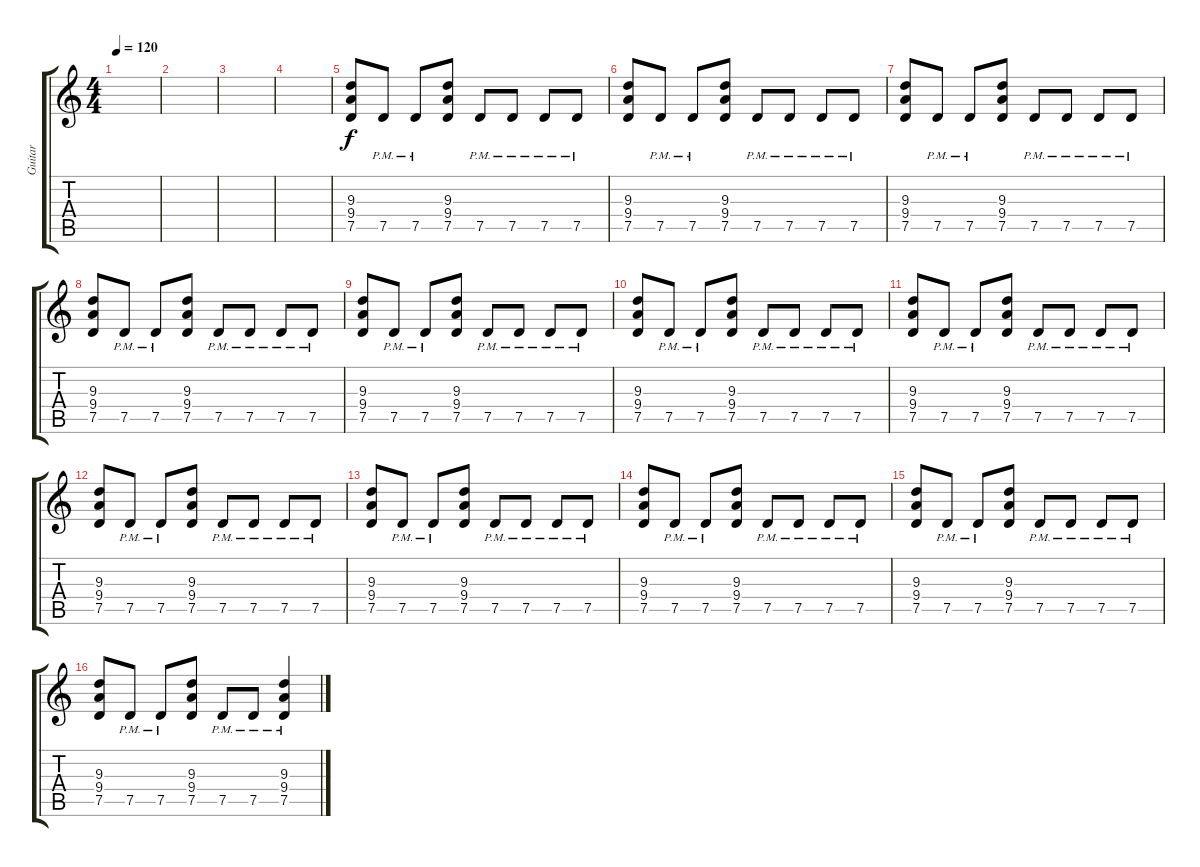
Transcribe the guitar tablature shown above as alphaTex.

\track ("Guitar" "Guitar") {instrument distortionguitar}
\staff {score tabs}
\tuning (D4 A3 F3 C3 G2 D2) {hide}
\ts (4 4)
\tempo 120
\clef g2
\ks c
|
|
|
|
(9.3 9.4 7.5).8 7.5{pm}.8 7.5{pm}.8 (9.3 9.4 7.5).8 7.5{pm}.8 7.5{pm}.8 7.5{pm}.8 7.5{pm}.8 |
(9.3 9.4 7.5).8 7.5{pm}.8 7.5{pm}.8 (9.3 9.4 7.5).8 7.5{pm}.8 7.5{pm}.8 7.5{pm}.8 7.5{pm}.8 |
(9.3 9.4 7.5).8 7.5{pm}.8 7.5{pm}.8 (9.3 9.4 7.5).8 7.5{pm}.8 7.5{pm}.8 7.5{pm}.8 7.5{pm}.8 |
(9.3 9.4 7.5).8 7.5{pm}.8 7.5{pm}.8 (9.3 9.4 7.5).8 7.5{pm}.8 7.5{pm}.8 7.5{pm}.8 7.5{pm}.8 |
(9.3 9.4 7.5).8 7.5{pm}.8 7.5{pm}.8 (9.3 9.4 7.5).8 7.5{pm}.8 7.5{pm}.8 7.5{pm}.8 7.5{pm}.8 |
(9.3 9.4 7.5).8 7.5{pm}.8 7.5{pm}.8 (9.3 9.4 7.5).8 7.5{pm}.8 7.5{pm}.8 7.5{pm}.8 7.5{pm}.8 |
(9.3 9.4 7.5).8 7.5{pm}.8 7.5{pm}.8 (9.3 9.4 7.5).8 7.5{pm}.8 7.5{pm}.8 7.5{pm}.8 7.5{pm}.8 |
(9.3 9.4 7.5).8 7.5{pm}.8 7.5{pm}.8 (9.3 9.4 7.5).8 7.5{pm}.8 7.5{pm}.8 7.5{pm}.8 7.5{pm}.8 |
(9.3 9.4 7.5).8 7.5{pm}.8 7.5{pm}.8 (9.3 9.4 7.5).8 7.5{pm}.8 7.5{pm}.8 7.5{pm}.8 7.5{pm}.8 |
(9.3 9.4 7.5).8 7.5{pm}.8 7.5{pm}.8 (9.3 9.4 7.5).8 7.5{pm}.8 7.5{pm}.8 7.5{pm}.8 7.5{pm}.8 |
(9.3 9.4 7.5).8 7.5{pm}.8 7.5{pm}.8 (9.3 9.4 7.5).8 7.5{pm}.8 7.5{pm}.8 7.5{pm}.8 7.5{pm}.8 |
(9.3 9.4 7.5).8 7.5{pm}.8 7.5{pm}.8 (9.3 9.4 7.5).8 7.5{pm}.8 7.5{pm}.8 (9.3{pm} 9.4{pm} 7.5{pm}).4
